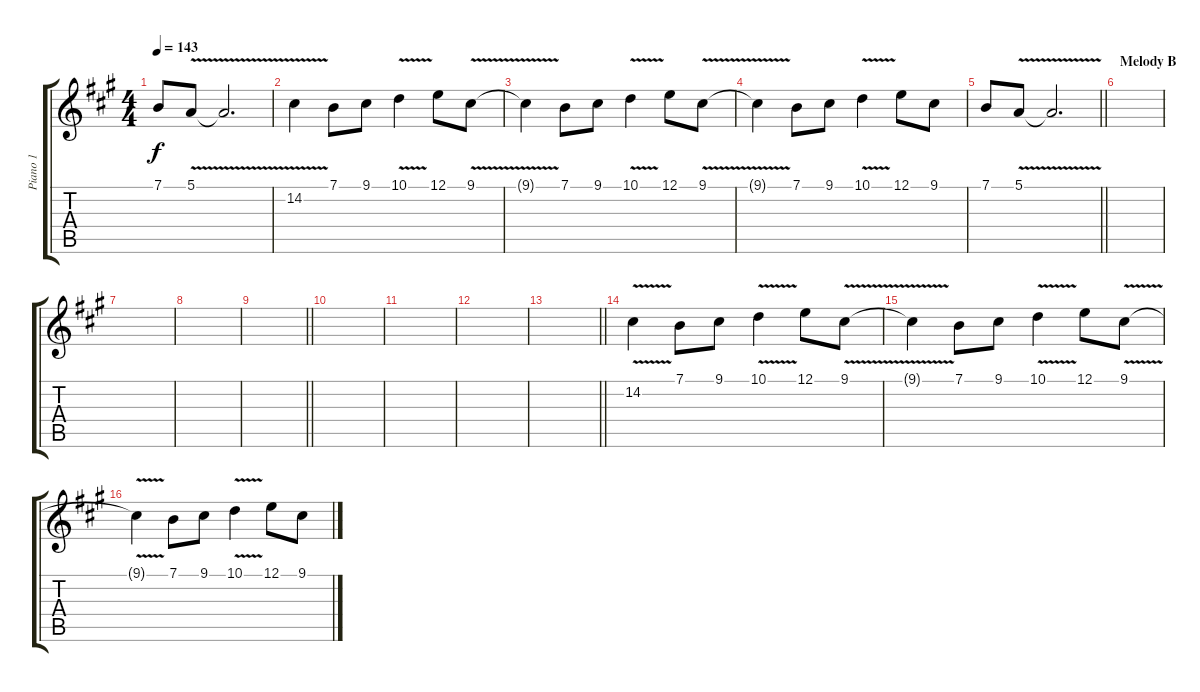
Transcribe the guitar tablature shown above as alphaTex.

\track ("Piano 1" "Piano 1") {instrument electricpiano2}
\staff {score tabs}
\tuning (E4 B3 G3 D3 A2 E2) {hide}
\ts (4 4)
\tempo 143
\clef g2
\ks a
7.1.8{dy f} 5.1{v}.8 5.1{t}.2{d} |
14.2{v}.4{instrument lead2sawtooth} 7.1.8 9.1.8 10.1{v}.4 12.1.8 9.1{v}.8 |
9.1{t}.4 7.1.8 9.1.8 10.1{v}.4 12.1.8 9.1{v}.8 |
9.1{t}.4 7.1.8 9.1.8 10.1{v}.4 12.1.8 9.1.8 |
\barLineRight lightlight
7.1.8 5.1{v}.8 5.1{t}.2{d} |
\section ("" "Melody B")
|
|
|
\barLineRight lightlight
|
\section ("" "")
|
|
|
\barLineRight lightlight
|
14.2{v}.4{instrument lead2sawtooth} 7.1.8 9.1.8 10.1{v}.4 12.1.8 9.1{v}.8 |
9.1{t}.4 7.1.8 9.1.8 10.1{v}.4 12.1.8 9.1{v}.8 |
9.1{t}.4 7.1.8 9.1.8 10.1{v}.4 12.1.8 9.1.8
